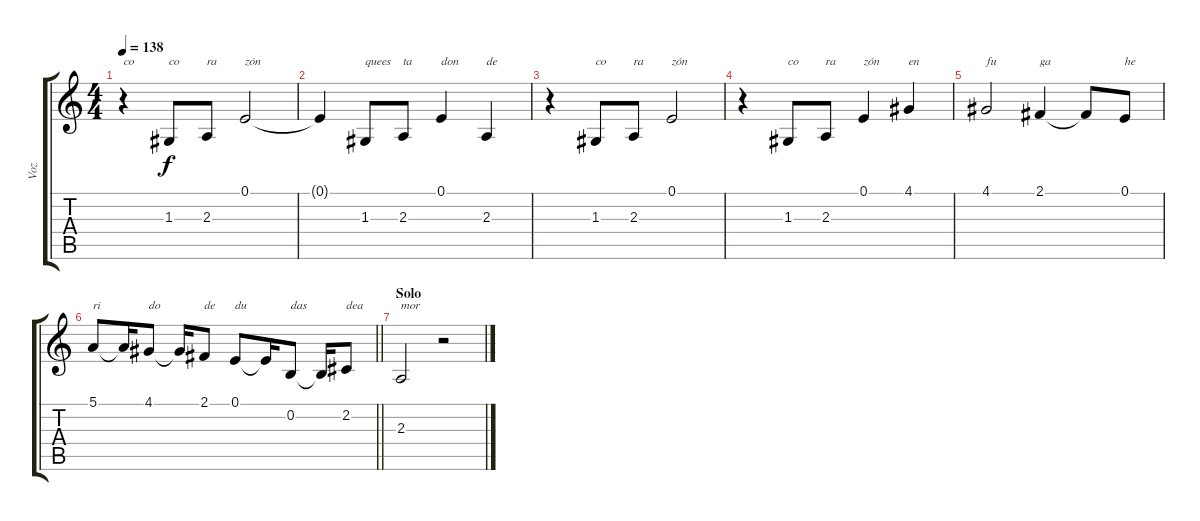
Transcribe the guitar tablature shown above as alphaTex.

\track ("Voz" "Voz") {instrument accordion}
\staff {score tabs}
\tuning (E4 B3 G3 D3 A2 E2) {hide}
\ts (4 4)
\tempo 138
\clef g2
\ks c
r.4{txt "co" dy f} 1.3.8{txt "co"} 2.3.8{txt "ra"} 0.1.2{txt "zón"} |
0.1{t}.4 1.3.8{txt "quees"} 2.3.8{txt "ta"} 0.1.4{txt "don"} 2.3.4{txt "de"} |
r.4 1.3.8{txt "co"} 2.3.8{txt "ra"} 0.1.2{txt "zón"} |
r.4 1.3.8{txt "co"} 2.3.8{txt "ra"} 0.1.4{txt "zón"} 4.1.4{txt "en"} |
4.1.2{txt "fu"} 2.1.4{txt "ga"} 2.1{t}.8 0.1.8{txt "he"} |
\barLineRight lightlight
5.1.8{txt "ri"} 5.1{t}.16 4.1.8{txt "do"} 4.1{t}.16 2.1.8{txt "de"} 0.1.8{txt "du"} 0.1{t}.16 0.2.8{txt "das"} 0.2{t}.16 2.2.8{txt "dea"} |
\section ("" "Solo")
2.3.2{txt "mor"} r.2
